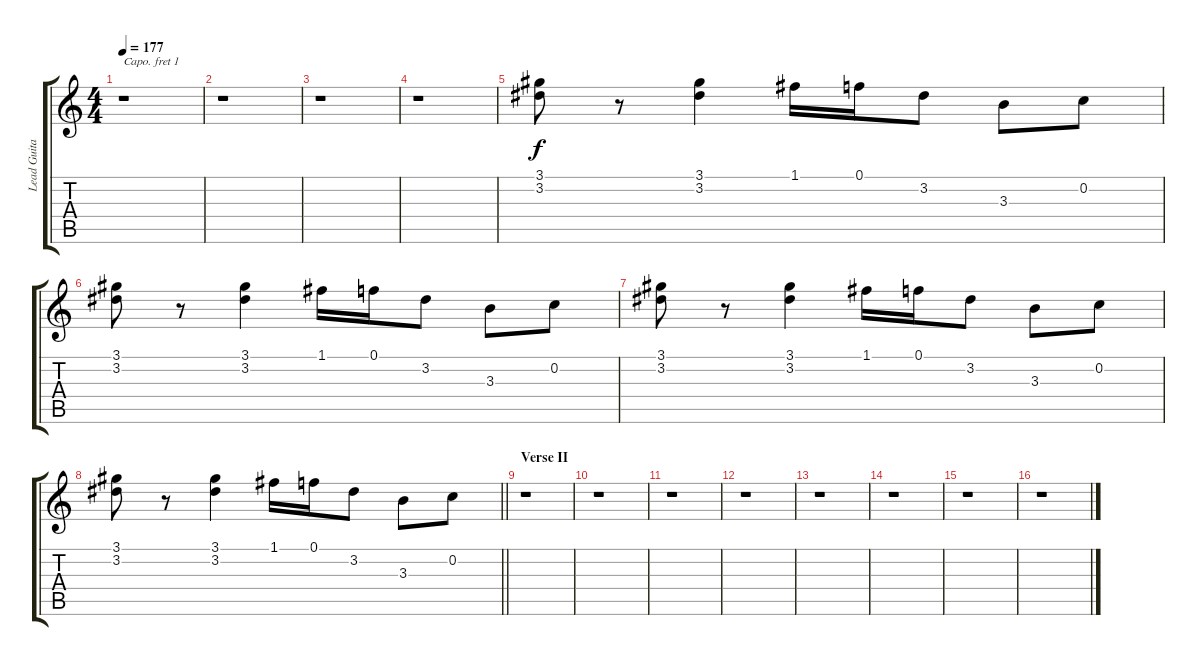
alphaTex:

\track ("Lead Guitar" "Lead Guita") {instrument overdrivenguitar}
\staff {score tabs}
\capo 1
\tuning (E4 B3 G3 D3 A2 E2) {hide}
\ts (4 4)
\tempo 177
\clef g2
\ks c
r.1{dy f} |
r.1 |
r.1 |
r.1 |
(3.1 3.2).8 r.8 (3.1 3.2).4 1.1.16 0.1.16 3.2.8 3.3.8 0.2.8 |
(3.1 3.2).8 r.8 (3.1 3.2).4 1.1.16 0.1.16 3.2.8 3.3.8 0.2.8 |
(3.1 3.2).8 r.8 (3.1 3.2).4 1.1.16 0.1.16 3.2.8 3.3.8 0.2.8 |
\barLineRight lightlight
(3.1 3.2).8 r.8 (3.1 3.2).4 1.1.16 0.1.16 3.2.8 3.3.8 0.2.8 |
\section ("" "Verse II")
r.1 |
r.1 |
r.1 |
r.1 |
r.1 |
r.1 |
r.1 |
r.1
